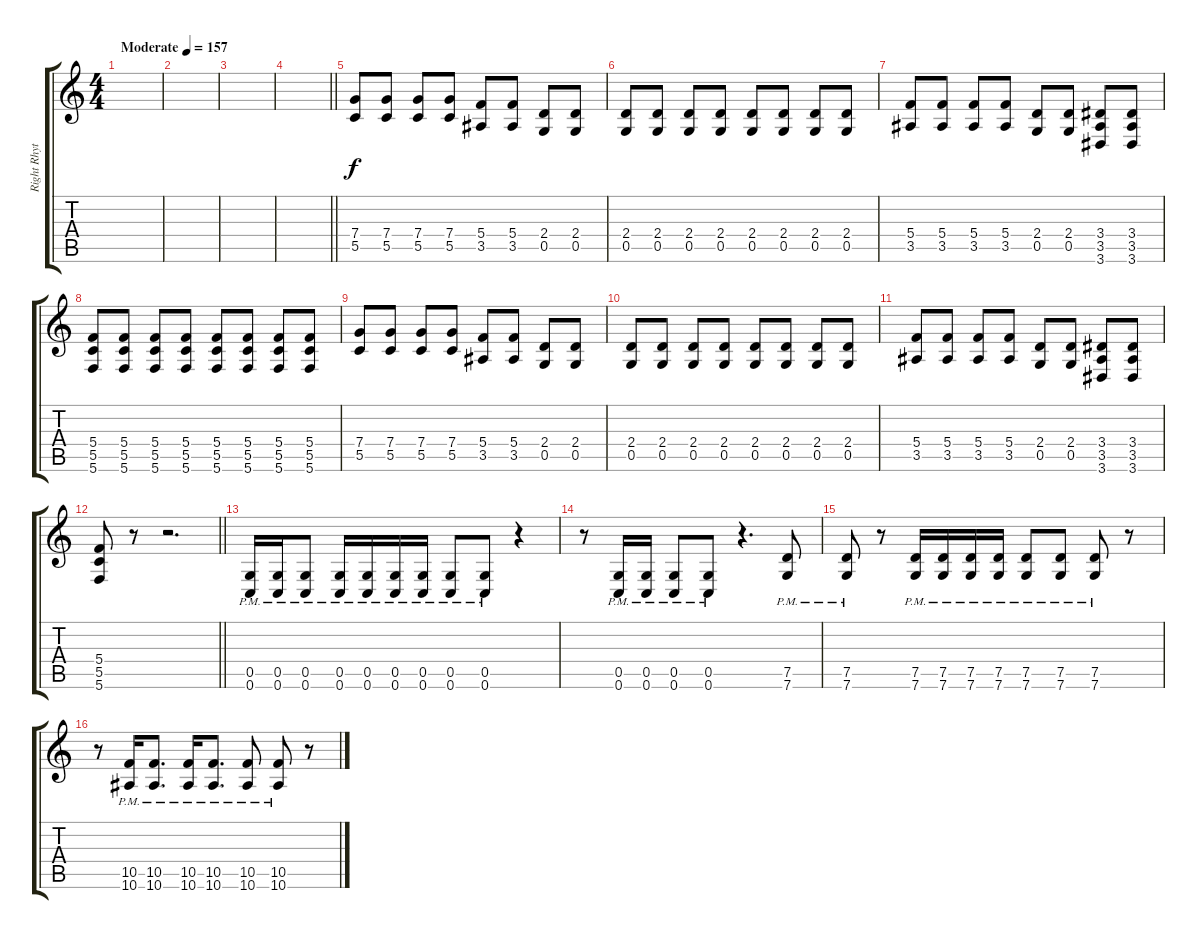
\track ("Right Rhythm" "Right Rhyt") {instrument distortionguitar}
\staff {score tabs}
\tuning (D4 A3 F3 C3 G2 C2) {hide}
\ts (4 4)
\section ("" "")
\tempo (157 "Moderate")
\clef g2
\ks c
|
|
|
\barLineRight lightlight
|
\section ("" "")
(7.4 5.5).8 (7.4 5.5).8 (7.4 5.5).8 (7.4 5.5).8 (5.4 3.5).8 (5.4 3.5).8 (2.4 0.5).8 (2.4 0.5).8 |
(2.4 0.5).8 (2.4 0.5).8 (2.4 0.5).8 (2.4 0.5).8 (2.4 0.5).8 (2.4 0.5).8 (2.4 0.5).8 (2.4 0.5).8 |
(5.4 3.5).8 (5.4 3.5).8 (5.4 3.5).8 (5.4 3.5).8 (2.4 0.5).8 (2.4 0.5).8 (3.4 3.5 3.6).8 (3.4 3.5 3.6).8 |
(5.4 5.5 5.6).8 (5.4 5.5 5.6).8 (5.4 5.5 5.6).8 (5.4 5.5 5.6).8 (5.4 5.5 5.6).8 (5.4 5.5 5.6).8 (5.4 5.5 5.6).8 (5.4 5.5 5.6).8 |
(7.4 5.5).8 (7.4 5.5).8 (7.4 5.5).8 (7.4 5.5).8 (5.4 3.5).8 (5.4 3.5).8 (2.4 0.5).8 (2.4 0.5).8 |
(2.4 0.5).8 (2.4 0.5).8 (2.4 0.5).8 (2.4 0.5).8 (2.4 0.5).8 (2.4 0.5).8 (2.4 0.5).8 (2.4 0.5).8 |
(5.4 3.5).8 (5.4 3.5).8 (5.4 3.5).8 (5.4 3.5).8 (2.4 0.5).8 (2.4 0.5).8 (3.4 3.5 3.6).8 (3.4 3.5 3.6).8 |
\barLineRight lightlight
(5.4 5.5 5.6).8 r.8 r.2{d} |
\section ("" "")
(0.5{pm} 0.6{pm}).16 (0.5{pm} 0.6{pm}).16 (0.5{pm} 0.6{pm}).8 (0.5{pm} 0.6{pm}).16 (0.5{pm} 0.6{pm}).16 (0.5{pm} 0.6{pm}).16 (0.5{pm} 0.6{pm}).16 (0.5{pm} 0.6{pm}).8 (0.5{pm} 0.6{pm}).8 r.4 |
r.8 (0.5{pm} 0.6{pm}).16 (0.5{pm} 0.6{pm}).16 (0.5{pm} 0.6{pm}).8 (0.5{pm} 0.6{pm}).8 r.4{d} (7.5{pm} 7.6{pm}).8 |
(7.5{pm} 7.6{pm}).8 r.8 (7.5{pm} 7.6{pm}).16 (7.5{pm} 7.6{pm}).16 (7.5{pm} 7.6{pm}).16 (7.5{pm} 7.6{pm}).16 (7.5{pm} 7.6{pm}).8 (7.5{pm} 7.6{pm}).8 (7.5{pm} 7.6{pm}).8 r.8 |
r.8 (10.5{pm} 10.6{pm}).16 (10.5{pm} 10.6{pm}).8{d} (10.5{pm} 10.6{pm}).16 (10.5{pm} 10.6{pm}).8{d} (10.5{pm} 10.6{pm}).8 (10.5{pm} 10.6{pm}).8 r.8
